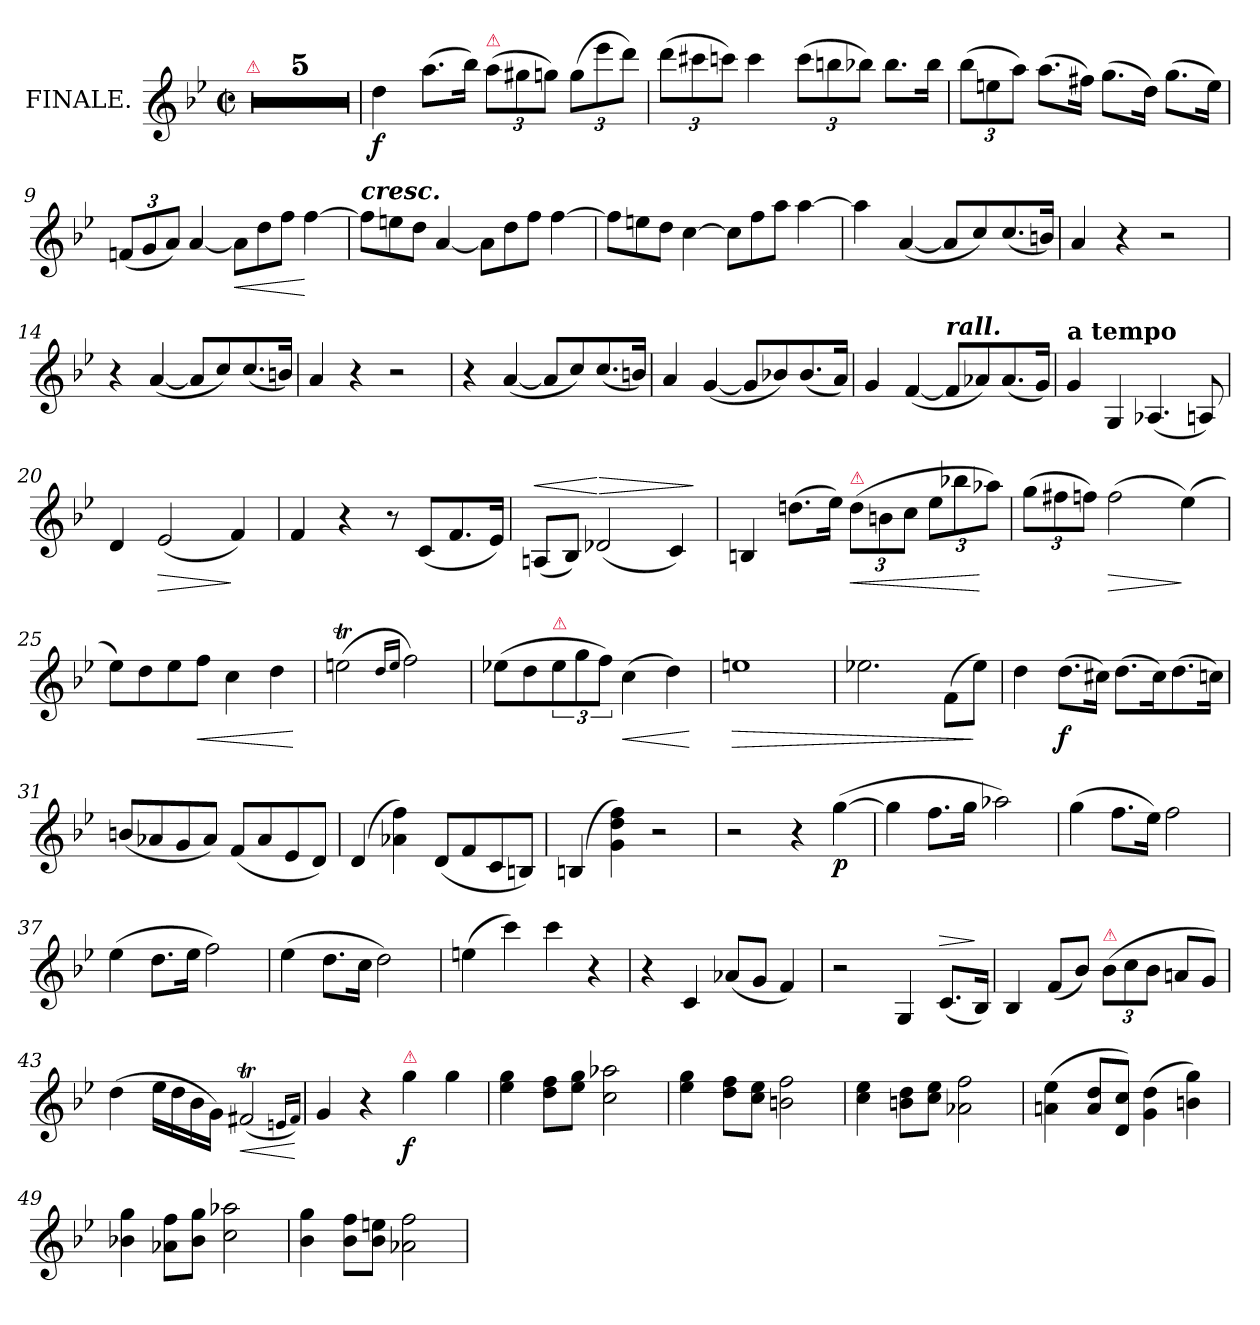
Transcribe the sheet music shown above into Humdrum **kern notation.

**kern	**dynam
*part1	*part1
*staff1	*staff1
*I"FINALE.	*
*clefG2	*
*k[b-e-]	*
!!LO:TX:omd:t=Allegro.
*M2/2	*
*met(c|)	*
=1	=1
!LO:TX:a:color=crimson:t=⚠	!
1r	.
=2	=2
1r	.
=3	=3
1r	.
=4	=4
1r	.
=5	=5
1r	.
=6	=6
4dd	f
(>8.aaL	.
16bb-Jk)	.
!LO:TX:a:color=crimson:t=⚠	!
(>12aaL	.
12gg#X	.
12ggnJ)	.
(>12ggL	.
12eee-	.
12dddJ)	.
=7	=7
(>12dddL	.
12ccc#X	.
12cccnJ)	.
4ccc	.
(>12cccL	.
12bbn	.
12bb-XJ)	.
8.bb-L	.
16bb-Jk	.
=8	=8
(>12bb-L	.
12een	.
12aaJ)	.
(>8.aaL	.
16ff#XJk)	.
(>8.ggL	.
16ddJk)	.
(>8.ggL	.
16eeJk)	.
=9	=9
(<12fnL	.
12g	.
12aJ)	.
[4a	.
*Xtuplet	*
!	!LO:HP:b
12aL]	<
12dd	.
12ffJ	.
[4ff	[
=10	=10
!LO:TX:Bi:t=cresc.	!
12ffL]	.
12een	.
12ddJ	.
[4a	.
12aL]	.
12dd	.
12ffJ	.
[4ff	.
=11	=11
12ffL]	.
12een	.
12ddJ	.
[4cc	.
12ccL]	.
12ff	.
12aaJ	.
[4aa	.
=12	=12
4aa]	.
(<[4a	.
8a/L]	.
8cc)	.
(<8.cc	.
16bnJk)	.
=13	=13
4a	.
4r	.
2r	.
=14	=14
4r	.
(<[4a	.
8a/L]	.
8cc)	.
(<8.cc	.
16bnJk)	.
=15	=15
4a	.
4r	.
2r	.
=16	=16
4r	.
(<[4a	.
8a/L]	.
8cc)	.
(<8.cc	.
16bnJk)	.
=17	=17
4a	.
(<[4g	.
8g/L]	.
8b-X)	.
(<8.b-	.
16aJk)	.
=18	=18
4g	.
(<[4f	.
!LO:TX:a:Bi:t=rall.	!
8f/L]	.
8a-X)	.
(<8.a-	.
16gJk)	.
=19	=19
!LO:TX:a:B:t=a tempo	!
4g	.
4G	.
(<4.A-X	.
8An)	.
=20	=20
4d	.
!	!LO:HP:b
(<2e-	>
4f)	]
=21	=21
4f	.
4r	.
8r	.
(<8cL	.
8.f	.
16e-Jk)	.
=22	=22
!	!LO:HP:a
(<8AnL	<
8B-J)	.
!	!LO:HP:n=1:a
(<2d-X	[ >
4c)	.
.	]
=23	=23
4Bn	.
(>8.ddnL	.
16ee-Jk)	.
*tuplet	*
!LO:TX:a:color=crimson:t=⚠	!
!	!LO:HP:b
(>12dd\L	<
12bn	.
12ccJ	.
12ee-L	.
12bb-X	.
12aa-XJ)	[
=24	=24
(>12ggL	.
12ff#X	.
12ffnJ)	.
!	!LO:HP:b
(>2ff	>
(>4ee-)	]
=25	=25
8ee-L)	.
8dd	.
8ee-	.
!	!LO:HP:b
8ffJ	<
4cc	.
4dd	.
.	[
=26	=26
(>2eent	.
16qqddLL	.
16qqeeJJ	.
2ff)	.
=27	=27
(>8ee-XL	.
8dd	.
!LO:TX:a:color=crimson:t=⚠	!
12ee-	.
12gg	.
12ffJ)	.
!	!LO:HP:b
(>4cc	<
4dd)	.
.	[
=28	=28
!	!LO:HP:b
1een	>
=29	=29
2.ee-X	.
(>8fL	.
8ee-J)	]
=30	=30
4dd	.
(>8.ddL	f
16cc#XJk)	.
(>8.ddL	.
16cc#K)	.
(>8.dd	.
16ccnJk)	.
=31	=31
(<8bnL	.
8a-X	.
8g	.
8a-J)	.
(<8f/L	.
8a-	.
8e-	.
8dJ)	.
=32	=32
(>4d	.
4a-X 4ff)	.
(<8d/L	.
8f	.
8c	.
8BnJ)	.
=33	=33
(>4Bn	.
4g 4dd 4ff)	.
2r	.
=34	=34
2r	.
4r	.
(>[4gg	p
=35	=35
4gg]	.
8.ffL	.
16ggJk	.
2aa-X)	.
=36	=36
(>4gg	.
8.ff\L	.
16ee-Jk)	.
2ff	.
=37	=37
(>4ee-	.
8.dd\L	.
16ee-Jk	.
2ff)	.
=38	=38
(>4ee-	.
8.dd\L	.
16ccJk	.
2dd)	.
=39	=39
(>4een	.
4ccc)	.
4ccc	.
4r	.
=40	=40
4r	.
4c	.
(<8a-XL	.
8gJ	.
4f)	.
=41	=41
2r	.
4G	.
!	!LO:HP:a
(<8.cL	>
16B-Jk)	]
=42	=42
4B-	.
(<8fL	.
8b-J)	.
!LO:TX:a:color=crimson:t=⚠	!
(>12b-L	.
12cc	.
12b-J	.
8anL	.
8gJ)	.
=43	=43
(>4dd	.
16ee-LL	.
16dd	.
16b-	.
16gJJ)	.
!	!LO:HP:b
(<2f#Xt	<
16qqenLL	.
16qqf#JJ)	.
.	[
=44	=44
4g	.
4r	.
!LO:TX:a:B:color=crimson:t=⚠	!
4gg	f
4gg	.
=45	=45
4ee- 4gg	.
8dd 8ffL	.
8ee- 8ggJ	.
2cc 2aa-X	.
=46	=46
4ee- 4gg	.
8dd 8ffL	.
8cc 8ee-J	.
2bn 2ff	.
=47	=47
4cc 4ee-	.
8bn 8ddL	.
8cc 8ee-J	.
2a-X 2ff	.
=48	=48
(>4an 4ee-	.
8a 8ddL	.
8d 8ccJ)	.
(>4g 4dd	.
4bn 4gg)	.
=49	=49
4b-X 4gg	.
8a-X 8ffL	.
8b- 8ggJ	.
2cc 2aa-X	.
=50	=50
4b- 4gg	.
8b- 8ffL	.
8b- 8eenJ	.
2a-X 2ff	.
=	=
*-	*-
